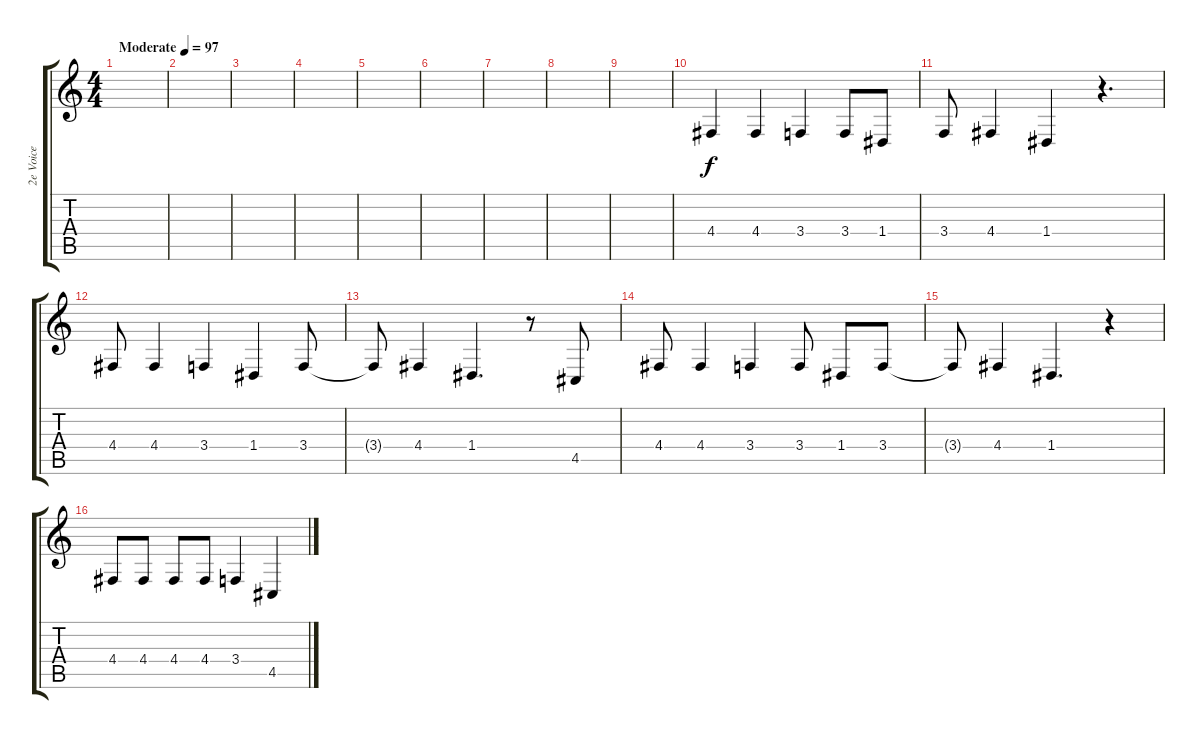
\track ("2e Voice     Jody Porter" "2e Voice  ") {instrument altosax}
\staff {score tabs}
\tuning (E4 B3 G3 D3 A2 E2) {hide}
\ts (4 4)
\tempo (97 "Moderate")
\clef g2
\ks c
|
|
|
|
|
|
|
|
|
4.4.4 4.4.4 3.4.4 3.4.8 1.4.8 |
3.4.8 4.4.4 1.4.4 r.4{d} |
4.4.8 4.4.4 3.4.4 1.4.4 3.4.8 |
3.4{t}.8 4.4.4 1.4.4{d} r.8 4.5.8 |
4.4.8 4.4.4 3.4.4 3.4.8 1.4.8 3.4.8 |
3.4{t}.8 4.4.4 1.4.4{d} r.4 |
4.4.8 4.4.8 4.4.8 4.4.8 3.4.4 4.5.4
